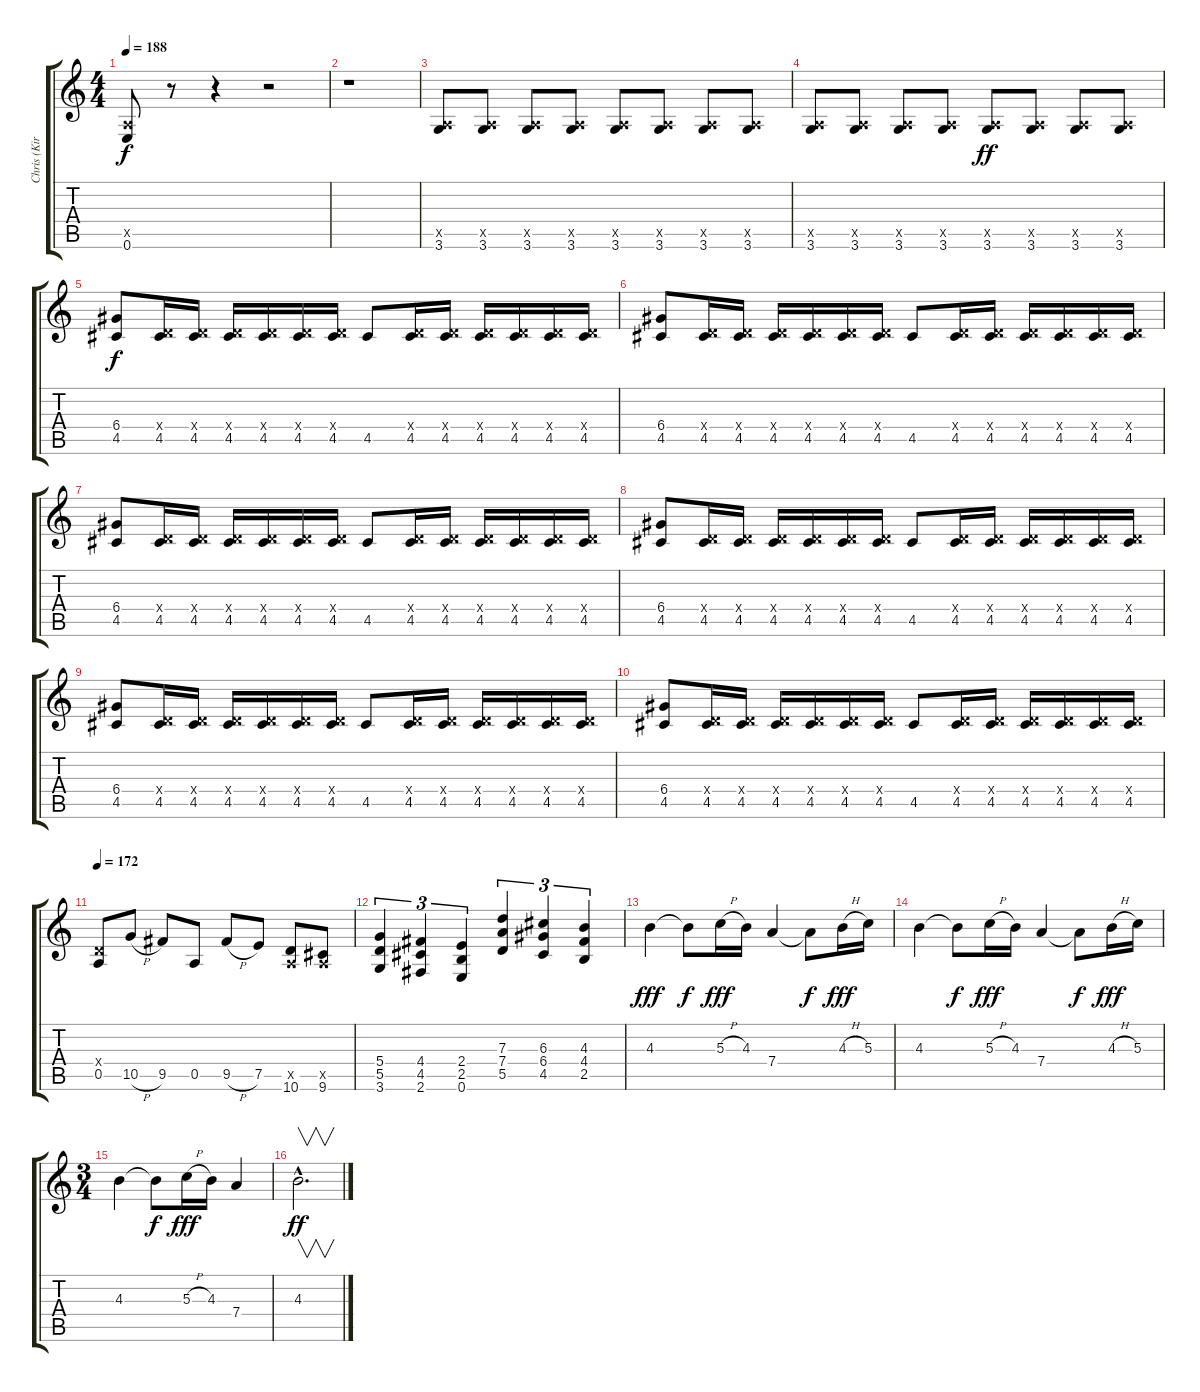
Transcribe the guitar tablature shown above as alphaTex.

\track ("Chris (Kirks Guitar's)" "Chris (Kir") {instrument overdrivenguitar}
\staff {score tabs}
\tuning (E4 B3 G3 D3 A2 E2) {hide}
\ts (4 4)
\tempo 188
\clef g2
\ks c
(0.5{x} 0.6).8{dy f} r.8 r.4 r.2 |
r.1 |
(0.5{x} 3.6).8 (0.5{x} 3.6).8 (0.5{x} 3.6).8 (0.5{x} 3.6).8 (0.5{x} 3.6).8 (0.5{x} 3.6).8 (0.5{x} 3.6).8 (0.5{x} 3.6).8 |
(0.5{x} 3.6).8 (0.5{x} 3.6).8 (0.5{x} 3.6).8 (0.5{x} 3.6).8 (0.5{x} 3.6).8{dy ff} (0.5{x} 3.6).8 (0.5{x} 3.6).8 (0.5{x} 3.6).8 |
(6.4 4.5).8{dy f} (0.4{x} 4.5).16 (0.4{x} 4.5).16 (0.4{x} 4.5).16 (0.4{x} 4.5).16 (0.4{x} 4.5).16 (0.4{x} 4.5).16 4.5.8 (0.4{x} 4.5).16 (0.4{x} 4.5).16 (0.4{x} 4.5).16 (0.4{x} 4.5).16 (0.4{x} 4.5).16 (0.4{x} 4.5).16 |
(6.4 4.5).8 (0.4{x} 4.5).16 (0.4{x} 4.5).16 (0.4{x} 4.5).16 (0.4{x} 4.5).16 (0.4{x} 4.5).16 (0.4{x} 4.5).16 4.5.8 (0.4{x} 4.5).16 (0.4{x} 4.5).16 (0.4{x} 4.5).16 (0.4{x} 4.5).16 (0.4{x} 4.5).16 (0.4{x} 4.5).16 |
(6.4 4.5).8 (0.4{x} 4.5).16 (0.4{x} 4.5).16 (0.4{x} 4.5).16 (0.4{x} 4.5).16 (0.4{x} 4.5).16 (0.4{x} 4.5).16 4.5.8 (0.4{x} 4.5).16 (0.4{x} 4.5).16 (0.4{x} 4.5).16 (0.4{x} 4.5).16 (0.4{x} 4.5).16 (0.4{x} 4.5).16 |
(6.4 4.5).8 (0.4{x} 4.5).16 (0.4{x} 4.5).16 (0.4{x} 4.5).16 (0.4{x} 4.5).16 (0.4{x} 4.5).16 (0.4{x} 4.5).16 4.5.8 (0.4{x} 4.5).16 (0.4{x} 4.5).16 (0.4{x} 4.5).16 (0.4{x} 4.5).16 (0.4{x} 4.5).16 (0.4{x} 4.5).16 |
(6.4 4.5).8 (0.4{x} 4.5).16 (0.4{x} 4.5).16 (0.4{x} 4.5).16 (0.4{x} 4.5).16 (0.4{x} 4.5).16 (0.4{x} 4.5).16 4.5.8 (0.4{x} 4.5).16 (0.4{x} 4.5).16 (0.4{x} 4.5).16 (0.4{x} 4.5).16 (0.4{x} 4.5).16 (0.4{x} 4.5).16 |
(6.4 4.5).8 (0.4{x} 4.5).16 (0.4{x} 4.5).16 (0.4{x} 4.5).16 (0.4{x} 4.5).16 (0.4{x} 4.5).16 (0.4{x} 4.5).16 4.5.8 (0.4{x} 4.5).16 (0.4{x} 4.5).16 (0.4{x} 4.5).16 (0.4{x} 4.5).16 (0.4{x} 4.5).16 (0.4{x} 4.5).16 |
\tempo 172
(0.4{x} 0.5).8 10.5{h}.8 9.5.8 0.5.8 9.5{h}.8 7.5.8 (0.5{x} 10.6).8 (0.5{x} 9.6).8 |
(5.4 5.5 3.6).4{tu (3 2)} (4.4 4.5 2.6).4{tu (3 2)} (2.4 2.5 0.6).4{tu (3 2)} (7.3 7.4 5.5).4{tu (3 2)} (6.3 6.4 4.5).4{tu (3 2)} (4.3 4.4 2.5).4{tu (3 2)} |
4.3.4{dy fff volume 16 instrument distortionguitar} 4.3{t}.8{dy f} 5.3{h}.16{dy fff} 4.3.16 7.4.4 7.4{t}.8{dy f} 4.3{h}.16{dy fff} 5.3.16 |
4.3.4 4.3{t}.8{dy f} 5.3{h}.16{dy fff} 4.3.16 7.4.4 7.4{t}.8{dy f} 4.3{h}.16{dy fff} 5.3.16 |
\ts (3 4)
4.3.4 4.3{t}.8{dy f} 5.3{h}.16{dy fff} 4.3.16 7.4.4 |
4.3{hac}.2{v d dy ff}
